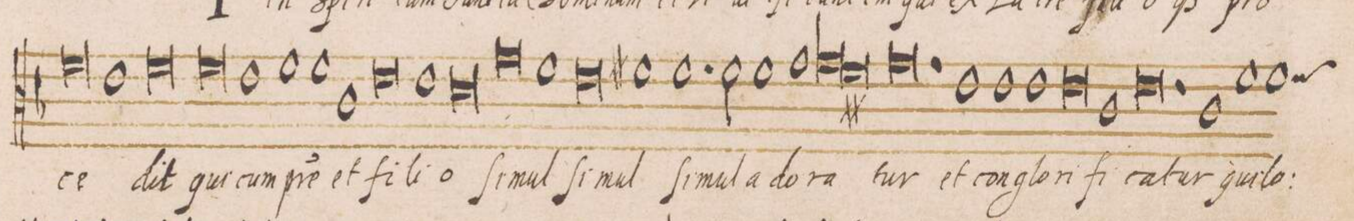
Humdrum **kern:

**kern	**text
*I"CANTUS	*
*clefC3	*
*k[b-]	*
*met(O)	*
*M3/1	*
0f	-ce-
1eny	.
=123-	=123-
0.f	-dit
=124-	=124-
0f	qui
1e	cum
=125-	=125-
1f	p(at)-
1f	-re
1c	et
=126-	=126-
0e	fi-
1e	-li-
=127-	=127-
0.d	-o
=128-	=128-
0g	ſi-
1f	-mul
=129-	=129-
0e	ſi-
1f#	-mul
=130-	=130-
1.f#	ſi-
2f#\	-mul
1f#	a-
=131-	=131-
1g	-do-
*lig	*
1g	-ra-
1f#X	.
*Xlig	*
=132-	=132-
0.g	-tur
=133-	=133-
1e	et
1e	con-
1e	-glo-
=134-	=134-
0e	-ri-
1c	-fi-
=135-	=135-
0.e	-ca-
=136-	=136-
1c	-tur
1fny	qui
*custos:f	*
1f	lo-
=137-	=137-
*-	*-
